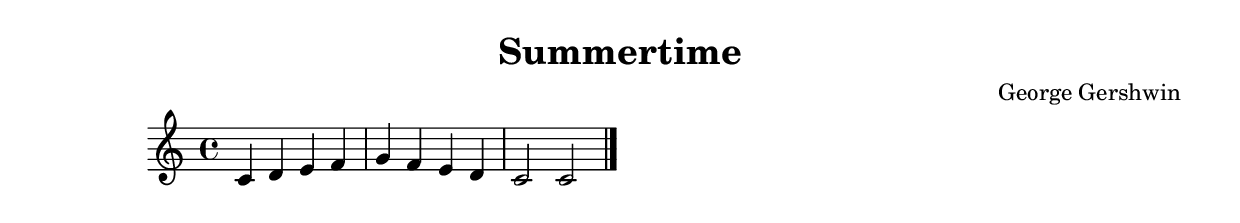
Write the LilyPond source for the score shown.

\version "2.24.4"

\header {
  title = "Summertime"
  composer = "George Gershwin"
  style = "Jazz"
}

\score {
  \new Staff {
    \clef treble
    \time 4/4
    \key c \major
    
    % Simple chord progression placeholder
    c'4 d' e' f' |
    g' f' e' d' |
    c'2 c'2 |
    \bar "|."
  }
  \layout {}
  \midi {
    \tempo 4 = 120
  }
}